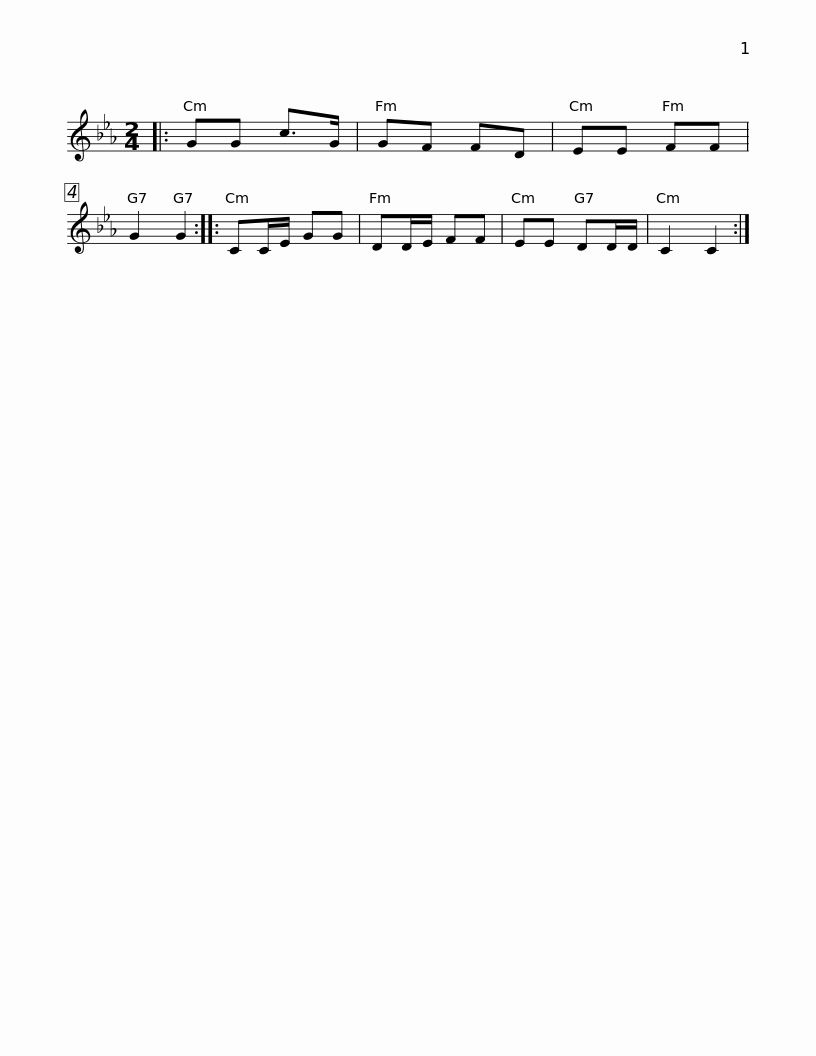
X:1
L:1/8
M:2/4
I:linebreak $
K:Cmin
V:1 treble
V:1
|: GG c>G | GF FD | EE FF | G2 G2 :: CC/E/ GG | %5
 DD/E/ FF | EE DD/D/ | C2 C2 :| %8
